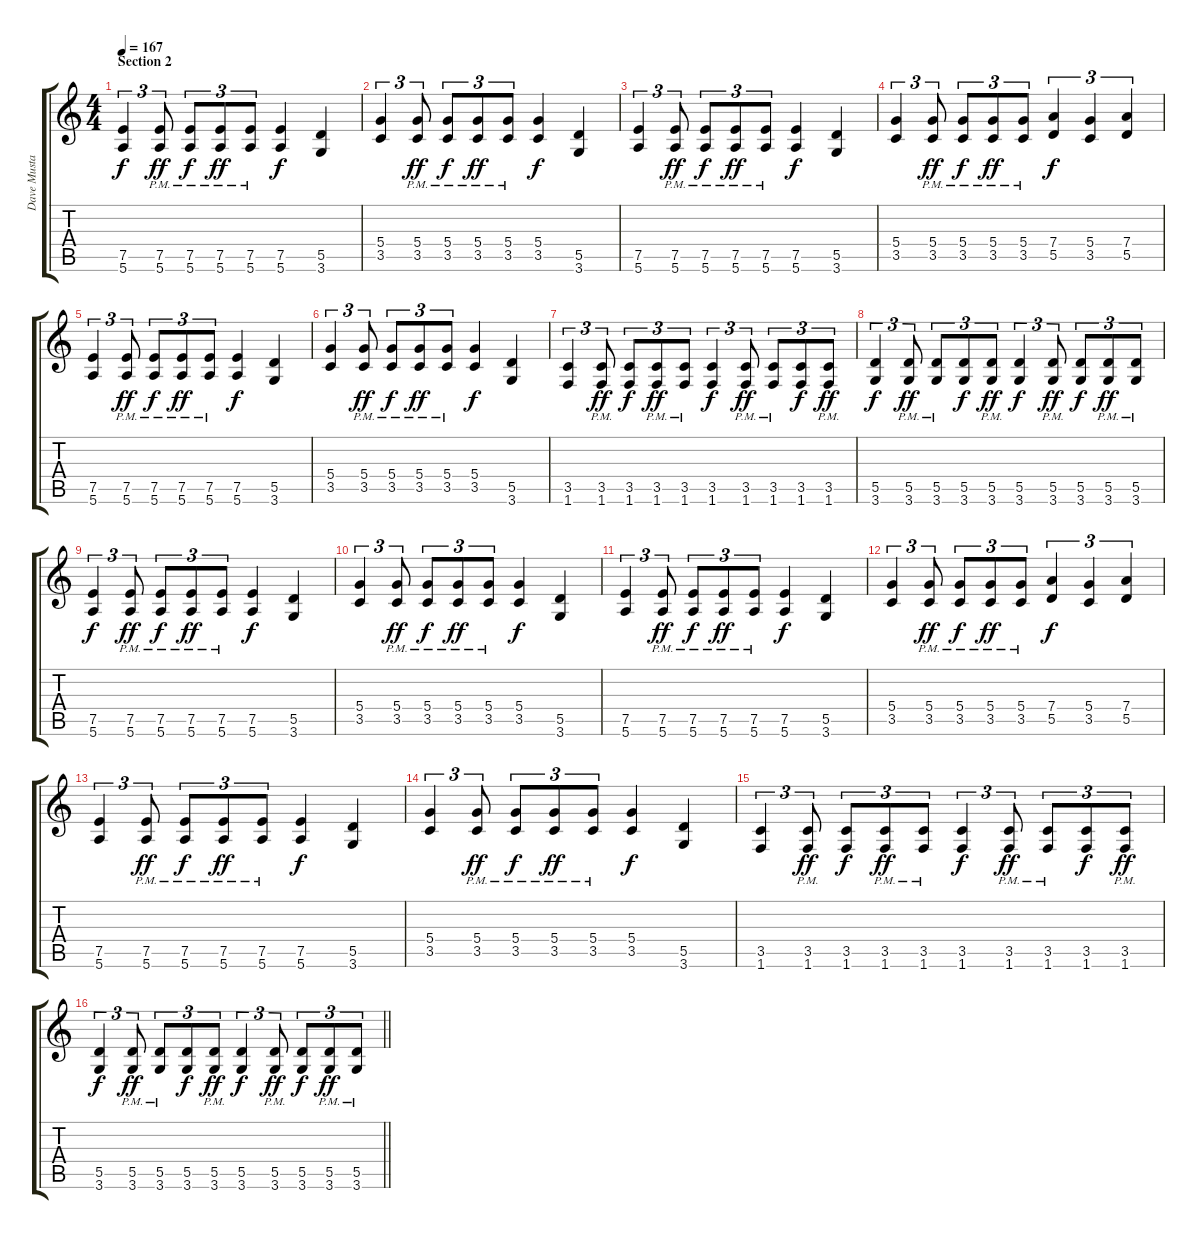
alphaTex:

\track ("Dave Mustaine" "Dave Musta") {instrument distortionguitar}
\staff {score tabs}
\tuning (E4 B3 G3 D3 A2 E2) {hide}
\ts (4 4)
\section ("" "Section 2")
\tempo 167
\clef g2
\ks c
(7.5 5.6).4{tu (3 2) dy f} (7.5{pm} 5.6{pm}).8{tu (3 2) dy ff} (7.5{pm} 5.6{pm}).8{tu (3 2) dy f} (7.5{pm} 5.6{pm}).8{tu (3 2) dy ff} (7.5{pm} 5.6{pm}).8{tu (3 2)} (7.5 5.6).4{dy f} (5.5 3.6).4 |
(5.4 3.5).4{tu (3 2)} (5.4{pm} 3.5{pm}).8{tu (3 2) dy ff} (5.4{pm} 3.5{pm}).8{tu (3 2) dy f} (5.4{pm} 3.5{pm}).8{tu (3 2) dy ff} (5.4{pm} 3.5{pm}).8{tu (3 2)} (5.4 3.5).4{dy f} (5.5 3.6).4 |
(7.5 5.6).4{tu (3 2)} (7.5{pm} 5.6{pm}).8{tu (3 2) dy ff} (7.5{pm} 5.6{pm}).8{tu (3 2) dy f} (7.5{pm} 5.6{pm}).8{tu (3 2) dy ff} (7.5{pm} 5.6{pm}).8{tu (3 2)} (7.5 5.6).4{dy f} (5.5 3.6).4 |
(5.4 3.5).4{tu (3 2)} (5.4{pm} 3.5{pm}).8{tu (3 2) dy ff} (5.4{pm} 3.5{pm}).8{tu (3 2) dy f} (5.4{pm} 3.5{pm}).8{tu (3 2) dy ff} (5.4{pm} 3.5{pm}).8{tu (3 2)} (7.4 5.5).4{tu (3 2) dy f} (5.4 3.5).4{tu (3 2)} (7.4 5.5).4{tu (3 2)} |
(7.5 5.6).4{tu (3 2)} (7.5{pm} 5.6{pm}).8{tu (3 2) dy ff} (7.5{pm} 5.6{pm}).8{tu (3 2) dy f} (7.5{pm} 5.6{pm}).8{tu (3 2) dy ff} (7.5{pm} 5.6{pm}).8{tu (3 2)} (7.5 5.6).4{dy f} (5.5 3.6).4 |
(5.4 3.5).4{tu (3 2)} (5.4{pm} 3.5{pm}).8{tu (3 2) dy ff} (5.4{pm} 3.5{pm}).8{tu (3 2) dy f} (5.4{pm} 3.5{pm}).8{tu (3 2) dy ff} (5.4{pm} 3.5{pm}).8{tu (3 2)} (5.4 3.5).4{dy f} (5.5 3.6).4 |
(3.5 1.6).4{tu (3 2)} (3.5{pm} 1.6{pm}).8{tu (3 2) dy ff} (3.5 1.6).8{tu (3 2) dy f} (3.5{pm} 1.6{pm}).8{tu (3 2) dy ff} (3.5{pm} 1.6{pm}).8{tu (3 2)} (3.5 1.6).4{tu (3 2) dy f} (3.5{pm} 1.6{pm}).8{tu (3 2) dy ff} (3.5{pm} 1.6{pm}).8{tu (3 2)} (3.5 1.6).8{tu (3 2) dy f} (3.5{pm} 1.6{pm}).8{tu (3 2) dy ff} |
(5.5 3.6).4{tu (3 2) dy f} (5.5{pm} 3.6{pm}).8{tu (3 2) dy ff} (5.5{pm} 3.6{pm}).8{tu (3 2)} (5.5 3.6).8{tu (3 2) dy f} (5.5{pm} 3.6{pm}).8{tu (3 2) dy ff} (5.5 3.6).4{tu (3 2) dy f} (5.5{pm} 3.6{pm}).8{tu (3 2) dy ff} (5.5 3.6).8{tu (3 2) dy f} (5.5{pm} 3.6{pm}).8{tu (3 2) dy ff} (5.5{pm} 3.6{pm}).8{tu (3 2)} |
(7.5 5.6).4{tu (3 2) dy f} (7.5{pm} 5.6{pm}).8{tu (3 2) dy ff} (7.5{pm} 5.6{pm}).8{tu (3 2) dy f} (7.5{pm} 5.6{pm}).8{tu (3 2) dy ff} (7.5{pm} 5.6{pm}).8{tu (3 2)} (7.5 5.6).4{dy f} (5.5 3.6).4 |
(5.4 3.5).4{tu (3 2)} (5.4{pm} 3.5{pm}).8{tu (3 2) dy ff} (5.4{pm} 3.5{pm}).8{tu (3 2) dy f} (5.4{pm} 3.5{pm}).8{tu (3 2) dy ff} (5.4{pm} 3.5{pm}).8{tu (3 2)} (5.4 3.5).4{dy f} (5.5 3.6).4 |
(7.5 5.6).4{tu (3 2)} (7.5{pm} 5.6{pm}).8{tu (3 2) dy ff} (7.5{pm} 5.6{pm}).8{tu (3 2) dy f} (7.5{pm} 5.6{pm}).8{tu (3 2) dy ff} (7.5{pm} 5.6{pm}).8{tu (3 2)} (7.5 5.6).4{dy f} (5.5 3.6).4 |
(5.4 3.5).4{tu (3 2)} (5.4{pm} 3.5{pm}).8{tu (3 2) dy ff} (5.4{pm} 3.5{pm}).8{tu (3 2) dy f} (5.4{pm} 3.5{pm}).8{tu (3 2) dy ff} (5.4{pm} 3.5{pm}).8{tu (3 2)} (7.4 5.5).4{tu (3 2) dy f} (5.4 3.5).4{tu (3 2)} (7.4 5.5).4{tu (3 2)} |
(7.5 5.6).4{tu (3 2)} (7.5{pm} 5.6{pm}).8{tu (3 2) dy ff} (7.5{pm} 5.6{pm}).8{tu (3 2) dy f} (7.5{pm} 5.6{pm}).8{tu (3 2) dy ff} (7.5{pm} 5.6{pm}).8{tu (3 2)} (7.5 5.6).4{dy f} (5.5 3.6).4 |
(5.4 3.5).4{tu (3 2)} (5.4{pm} 3.5{pm}).8{tu (3 2) dy ff} (5.4{pm} 3.5{pm}).8{tu (3 2) dy f} (5.4{pm} 3.5{pm}).8{tu (3 2) dy ff} (5.4{pm} 3.5{pm}).8{tu (3 2)} (5.4 3.5).4{dy f} (5.5 3.6).4 |
(3.5 1.6).4{tu (3 2)} (3.5{pm} 1.6{pm}).8{tu (3 2) dy ff} (3.5 1.6).8{tu (3 2) dy f} (3.5{pm} 1.6{pm}).8{tu (3 2) dy ff} (3.5{pm} 1.6{pm}).8{tu (3 2)} (3.5 1.6).4{tu (3 2) dy f} (3.5{pm} 1.6{pm}).8{tu (3 2) dy ff} (3.5{pm} 1.6{pm}).8{tu (3 2)} (3.5 1.6).8{tu (3 2) dy f} (3.5{pm} 1.6{pm}).8{tu (3 2) dy ff} |
\barLineRight lightlight
(5.5 3.6).4{tu (3 2) dy f} (5.5{pm} 3.6{pm}).8{tu (3 2) dy ff} (5.5{pm} 3.6{pm}).8{tu (3 2)} (5.5 3.6).8{tu (3 2) dy f} (5.5{pm} 3.6{pm}).8{tu (3 2) dy ff} (5.5 3.6).4{tu (3 2) dy f} (5.5{pm} 3.6{pm}).8{tu (3 2) dy ff} (5.5 3.6).8{tu (3 2) dy f} (5.5{pm} 3.6{pm}).8{tu (3 2) dy ff} (5.5{pm} 3.6{pm}).8{tu (3 2)}
